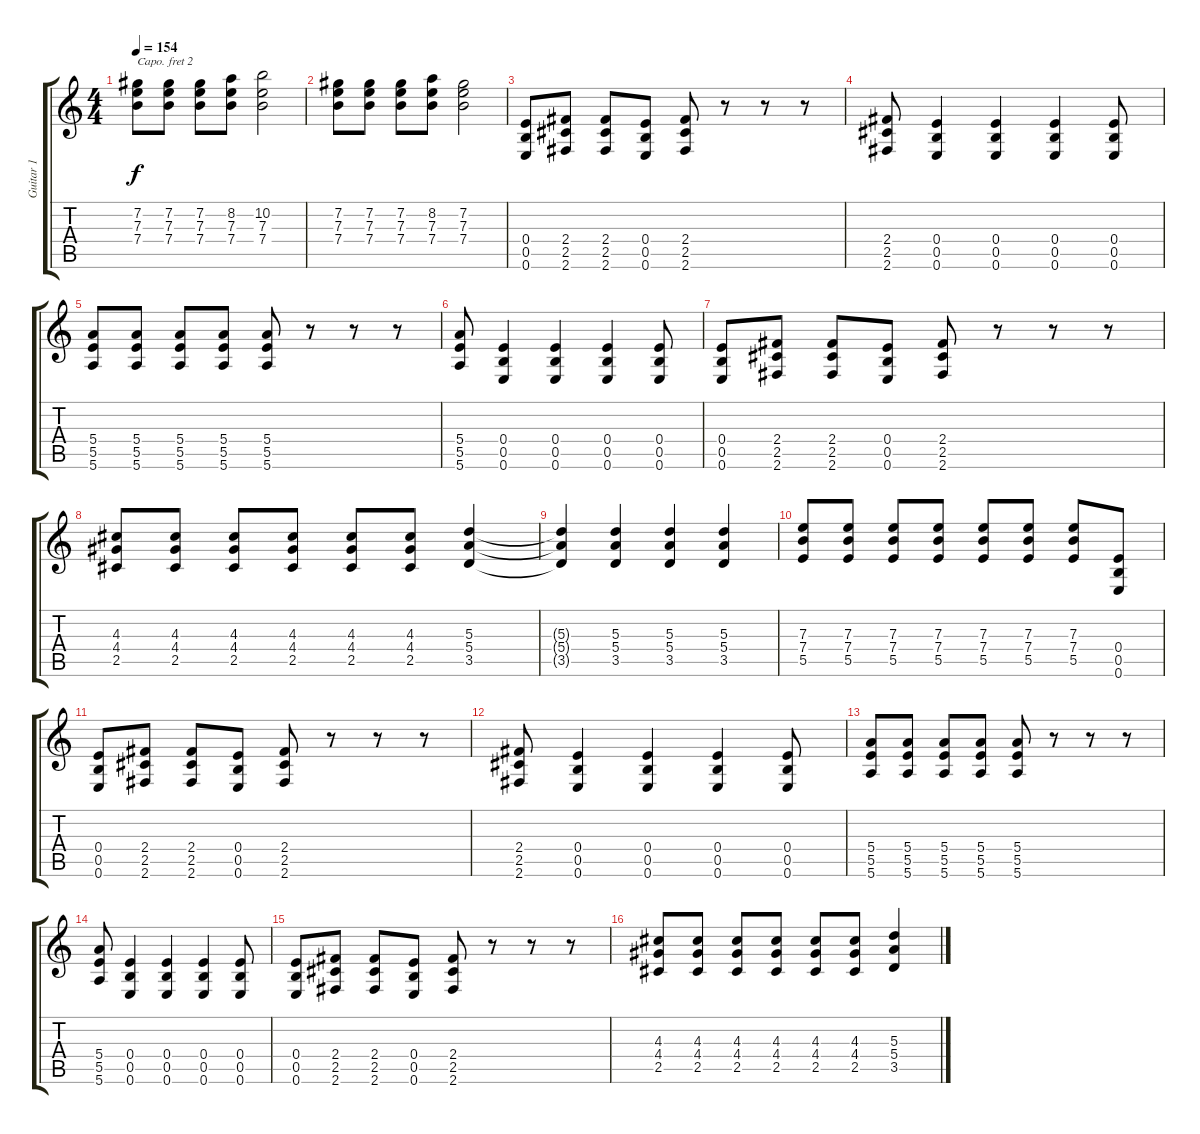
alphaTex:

\track ("Guitar 1" "Guitar 1") {instrument electricguitarclean}
\staff {score tabs}
\capo 2
\tuning (E4 B3 G3 D3 A2 D2) {hide}
\ts (4 4)
\tempo 154
\clef g2
\ks c
(7.2 7.3 7.4).8{dy f} (7.2 7.3 7.4).8 (7.2 7.3 7.4).8 (8.2 7.3 7.4).8 (10.2 7.3 7.4).2 |
(7.2 7.3 7.4).8 (7.2 7.3 7.4).8 (7.2 7.3 7.4).8 (8.2 7.3 7.4).8 (7.2 7.3 7.4).2 |
(0.4 0.5 0.6).8 (2.4 2.5 2.6).8 (2.4 2.5 2.6).8 (0.4 0.5 0.6).8 (2.4 2.5 2.6).8 r.8 r.8 r.8 |
(2.4 2.5 2.6).8 (0.4 0.5 0.6).4 (0.4 0.5 0.6).4 (0.4 0.5 0.6).4 (0.4 0.5 0.6).8 |
(5.4 5.5 5.6).8 (5.4 5.5 5.6).8 (5.4 5.5 5.6).8 (5.4 5.5 5.6).8 (5.4 5.5 5.6).8 r.8 r.8 r.8 |
(5.4 5.5 5.6).8 (0.4 0.5 0.6).4 (0.4 0.5 0.6).4 (0.4 0.5 0.6).4 (0.4 0.5 0.6).8 |
(0.4 0.5 0.6).8 (2.4 2.5 2.6).8 (2.4 2.5 2.6).8 (0.4 0.5 0.6).8 (2.4 2.5 2.6).8 r.8 r.8 r.8 |
(4.3 4.4 2.5).8 (4.3 4.4 2.5).8 (4.3 4.4 2.5).8 (4.3 4.4 2.5).8 (4.3 4.4 2.5).8 (4.3 4.4 2.5).8 (5.3 5.4 3.5).4 |
(5.3{t} 5.4{t} 3.5{t}).4 (5.3 5.4 3.5).4 (5.3 5.4 3.5).4 (5.3 5.4 3.5).4 |
(7.3 7.4 5.5).8 (7.3 7.4 5.5).8 (7.3 7.4 5.5).8 (7.3 7.4 5.5).8 (7.3 7.4 5.5).8 (7.3 7.4 5.5).8 (7.3 7.4 5.5).8 (0.4 0.5 0.6).8 |
(0.4 0.5 0.6).8 (2.4 2.5 2.6).8 (2.4 2.5 2.6).8 (0.4 0.5 0.6).8 (2.4 2.5 2.6).8 r.8 r.8 r.8 |
(2.4 2.5 2.6).8 (0.4 0.5 0.6).4 (0.4 0.5 0.6).4 (0.4 0.5 0.6).4 (0.4 0.5 0.6).8 |
(5.4 5.5 5.6).8 (5.4 5.5 5.6).8 (5.4 5.5 5.6).8 (5.4 5.5 5.6).8 (5.4 5.5 5.6).8 r.8 r.8 r.8 |
(5.4 5.5 5.6).8 (0.4 0.5 0.6).4 (0.4 0.5 0.6).4 (0.4 0.5 0.6).4 (0.4 0.5 0.6).8 |
(0.4 0.5 0.6).8 (2.4 2.5 2.6).8 (2.4 2.5 2.6).8 (0.4 0.5 0.6).8 (2.4 2.5 2.6).8 r.8 r.8 r.8 |
(4.3 4.4 2.5).8 (4.3 4.4 2.5).8 (4.3 4.4 2.5).8 (4.3 4.4 2.5).8 (4.3 4.4 2.5).8 (4.3 4.4 2.5).8 (5.3 5.4 3.5).4
